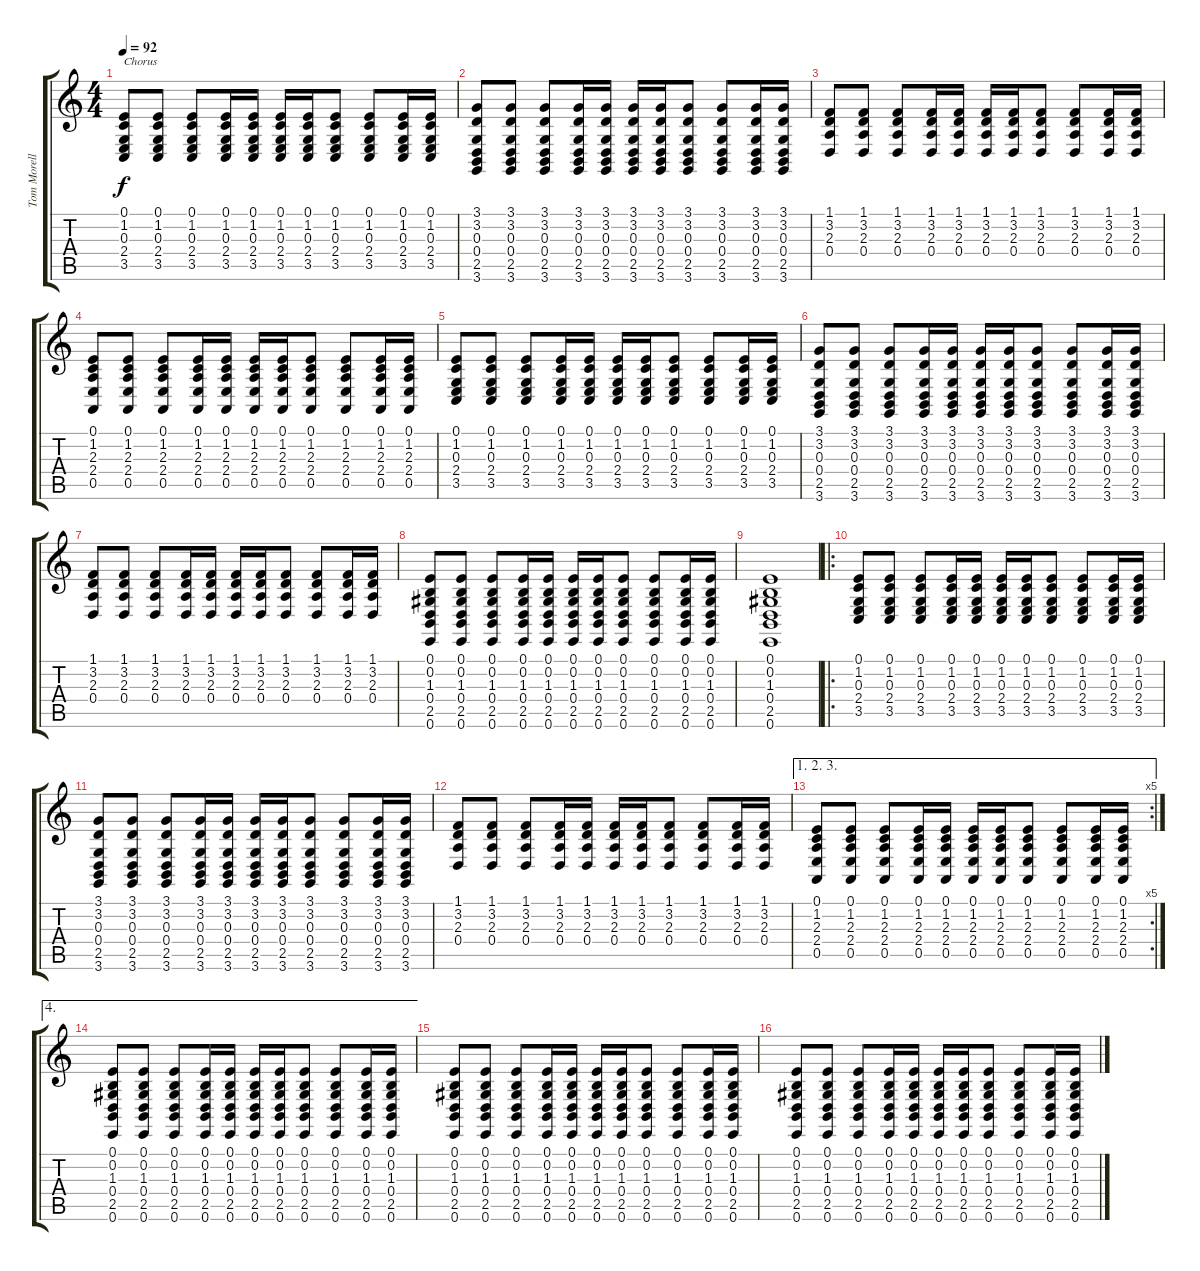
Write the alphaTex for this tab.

\track ("Tom Morello" "Tom Morell") {instrument pad2warm}
\staff {score tabs}
\tuning (E4 B3 G3 D3 A2 E2) {hide}
\ts (4 4)
\tempo 92
\clef g2
\ks c
(0.1 1.2 0.3 2.4 3.5).8{txt "Chorus" dy f instrument electricguitarclean} (0.1 1.2 0.3 2.4 3.5).8 (0.1 1.2 0.3 2.4 3.5).8 (0.1 1.2 0.3 2.4 3.5).16 (0.1 1.2 0.3 2.4 3.5).16 (0.1 1.2 0.3 2.4 3.5).16 (0.1 1.2 0.3 2.4 3.5).16 (0.1 1.2 0.3 2.4 3.5).8 (0.1 1.2 0.3 2.4 3.5).8 (0.1 1.2 0.3 2.4 3.5).16 (0.1 1.2 0.3 2.4 3.5).16 |
(3.1 3.2 0.3 0.4 2.5 3.6).8 (3.1 3.2 0.3 0.4 2.5 3.6).8 (3.1 3.2 0.3 0.4 2.5 3.6).8 (3.1 3.2 0.3 0.4 2.5 3.6).16 (3.1 3.2 0.3 0.4 2.5 3.6).16 (3.1 3.2 0.3 0.4 2.5 3.6).16 (3.1 3.2 0.3 0.4 2.5 3.6).16 (3.1 3.2 0.3 0.4 2.5 3.6).8 (3.1 3.2 0.3 0.4 2.5 3.6).8 (3.1 3.2 0.3 0.4 2.5 3.6).16 (3.1 3.2 0.3 0.4 2.5 3.6).16 |
(1.1 3.2 2.3 0.4).8 (1.1 3.2 2.3 0.4).8 (1.1 3.2 2.3 0.4).8 (1.1 3.2 2.3 0.4).16 (1.1 3.2 2.3 0.4).16 (1.1 3.2 2.3 0.4).16 (1.1 3.2 2.3 0.4).16 (1.1 3.2 2.3 0.4).8 (1.1 3.2 2.3 0.4).8 (1.1 3.2 2.3 0.4).16 (1.1 3.2 2.3 0.4).16 |
(0.1 1.2 2.3 2.4 0.5).8 (0.1 1.2 2.3 2.4 0.5).8 (0.1 1.2 2.3 2.4 0.5).8 (0.1 1.2 2.3 2.4 0.5).16 (0.1 1.2 2.3 2.4 0.5).16 (0.1 1.2 2.3 2.4 0.5).16 (0.1 1.2 2.3 2.4 0.5).16 (0.1 1.2 2.3 2.4 0.5).8 (0.1 1.2 2.3 2.4 0.5).8 (0.1 1.2 2.3 2.4 0.5).16 (0.1 1.2 2.3 2.4 0.5).16 |
(0.1 1.2 0.3 2.4 3.5).8 (0.1 1.2 0.3 2.4 3.5).8 (0.1 1.2 0.3 2.4 3.5).8 (0.1 1.2 0.3 2.4 3.5).16 (0.1 1.2 0.3 2.4 3.5).16 (0.1 1.2 0.3 2.4 3.5).16 (0.1 1.2 0.3 2.4 3.5).16 (0.1 1.2 0.3 2.4 3.5).8 (0.1 1.2 0.3 2.4 3.5).8 (0.1 1.2 0.3 2.4 3.5).16 (0.1 1.2 0.3 2.4 3.5).16 |
(3.1 3.2 0.3 0.4 2.5 3.6).8 (3.1 3.2 0.3 0.4 2.5 3.6).8 (3.1 3.2 0.3 0.4 2.5 3.6).8 (3.1 3.2 0.3 0.4 2.5 3.6).16 (3.1 3.2 0.3 0.4 2.5 3.6).16 (3.1 3.2 0.3 0.4 2.5 3.6).16 (3.1 3.2 0.3 0.4 2.5 3.6).16 (3.1 3.2 0.3 0.4 2.5 3.6).8 (3.1 3.2 0.3 0.4 2.5 3.6).8 (3.1 3.2 0.3 0.4 2.5 3.6).16 (3.1 3.2 0.3 0.4 2.5 3.6).16 |
(1.1 3.2 2.3 0.4).8 (1.1 3.2 2.3 0.4).8 (1.1 3.2 2.3 0.4).8 (1.1 3.2 2.3 0.4).16 (1.1 3.2 2.3 0.4).16 (1.1 3.2 2.3 0.4).16 (1.1 3.2 2.3 0.4).16 (1.1 3.2 2.3 0.4).8 (1.1 3.2 2.3 0.4).8 (1.1 3.2 2.3 0.4).16 (1.1 3.2 2.3 0.4).16 |
(0.1 0.2 1.3 0.4 2.5 0.6).8 (0.1 0.2 1.3 0.4 2.5 0.6).8 (0.1 0.2 1.3 0.4 2.5 0.6).8 (0.1 0.2 1.3 0.4 2.5 0.6).16 (0.1 0.2 1.3 0.4 2.5 0.6).16 (0.1 0.2 1.3 0.4 2.5 0.6).16 (0.1 0.2 1.3 0.4 2.5 0.6).16 (0.1 0.2 1.3 0.4 2.5 0.6).8 (0.1 0.2 1.3 0.4 2.5 0.6).8 (0.1 0.2 1.3 0.4 2.5 0.6).16 (0.1 0.2 1.3 0.4 2.5 0.6).16 |
(0.1 0.2 1.3 0.4 2.5 0.6).1 |
\ro
(0.1 1.2 0.3 2.4 3.5).8{instrument electricguitarclean} (0.1 1.2 0.3 2.4 3.5).8 (0.1 1.2 0.3 2.4 3.5).8 (0.1 1.2 0.3 2.4 3.5).16 (0.1 1.2 0.3 2.4 3.5).16 (0.1 1.2 0.3 2.4 3.5).16 (0.1 1.2 0.3 2.4 3.5).16 (0.1 1.2 0.3 2.4 3.5).8 (0.1 1.2 0.3 2.4 3.5).8 (0.1 1.2 0.3 2.4 3.5).16 (0.1 1.2 0.3 2.4 3.5).16 |
(3.1 3.2 0.3 0.4 2.5 3.6).8 (3.1 3.2 0.3 0.4 2.5 3.6).8 (3.1 3.2 0.3 0.4 2.5 3.6).8 (3.1 3.2 0.3 0.4 2.5 3.6).16 (3.1 3.2 0.3 0.4 2.5 3.6).16 (3.1 3.2 0.3 0.4 2.5 3.6).16 (3.1 3.2 0.3 0.4 2.5 3.6).16 (3.1 3.2 0.3 0.4 2.5 3.6).8 (3.1 3.2 0.3 0.4 2.5 3.6).8 (3.1 3.2 0.3 0.4 2.5 3.6).16 (3.1 3.2 0.3 0.4 2.5 3.6).16 |
(1.1 3.2 2.3 0.4).8 (1.1 3.2 2.3 0.4).8 (1.1 3.2 2.3 0.4).8 (1.1 3.2 2.3 0.4).16 (1.1 3.2 2.3 0.4).16 (1.1 3.2 2.3 0.4).16 (1.1 3.2 2.3 0.4).16 (1.1 3.2 2.3 0.4).8 (1.1 3.2 2.3 0.4).8 (1.1 3.2 2.3 0.4).16 (1.1 3.2 2.3 0.4).16 |
\ae (1 2 3)
\rc 5
(0.1 1.2 2.3 2.4 0.5).8 (0.1 1.2 2.3 2.4 0.5).8 (0.1 1.2 2.3 2.4 0.5).8 (0.1 1.2 2.3 2.4 0.5).16 (0.1 1.2 2.3 2.4 0.5).16 (0.1 1.2 2.3 2.4 0.5).16 (0.1 1.2 2.3 2.4 0.5).16 (0.1 1.2 2.3 2.4 0.5).8 (0.1 1.2 2.3 2.4 0.5).8 (0.1 1.2 2.3 2.4 0.5).16 (0.1 1.2 2.3 2.4 0.5).16 |
\ae 4
(0.1 0.2 1.3 0.4 2.5 0.6).8{instrument electricguitarclean} (0.1 0.2 1.3 0.4 2.5 0.6).8 (0.1 0.2 1.3 0.4 2.5 0.6).8 (0.1 0.2 1.3 0.4 2.5 0.6).16 (0.1 0.2 1.3 0.4 2.5 0.6).16 (0.1 0.2 1.3 0.4 2.5 0.6).16 (0.1 0.2 1.3 0.4 2.5 0.6).16 (0.1 0.2 1.3 0.4 2.5 0.6).8 (0.1 0.2 1.3 0.4 2.5 0.6).8 (0.1 0.2 1.3 0.4 2.5 0.6).16 (0.1 0.2 1.3 0.4 2.5 0.6).16 |
(0.1 0.2 1.3 0.4 2.5 0.6).8 (0.1 0.2 1.3 0.4 2.5 0.6).8 (0.1 0.2 1.3 0.4 2.5 0.6).8 (0.1 0.2 1.3 0.4 2.5 0.6).16 (0.1 0.2 1.3 0.4 2.5 0.6).16 (0.1 0.2 1.3 0.4 2.5 0.6).16 (0.1 0.2 1.3 0.4 2.5 0.6).16 (0.1 0.2 1.3 0.4 2.5 0.6).8 (0.1 0.2 1.3 0.4 2.5 0.6).8 (0.1 0.2 1.3 0.4 2.5 0.6).16 (0.1 0.2 1.3 0.4 2.5 0.6).16 |
(0.1 0.2 1.3 0.4 2.5 0.6).8 (0.1 0.2 1.3 0.4 2.5 0.6).8 (0.1 0.2 1.3 0.4 2.5 0.6).8 (0.1 0.2 1.3 0.4 2.5 0.6).16 (0.1 0.2 1.3 0.4 2.5 0.6).16 (0.1 0.2 1.3 0.4 2.5 0.6).16 (0.1 0.2 1.3 0.4 2.5 0.6).16 (0.1 0.2 1.3 0.4 2.5 0.6).8 (0.1 0.2 1.3 0.4 2.5 0.6).8 (0.1 0.2 1.3 0.4 2.5 0.6).16 (0.1 0.2 1.3 0.4 2.5 0.6).16
